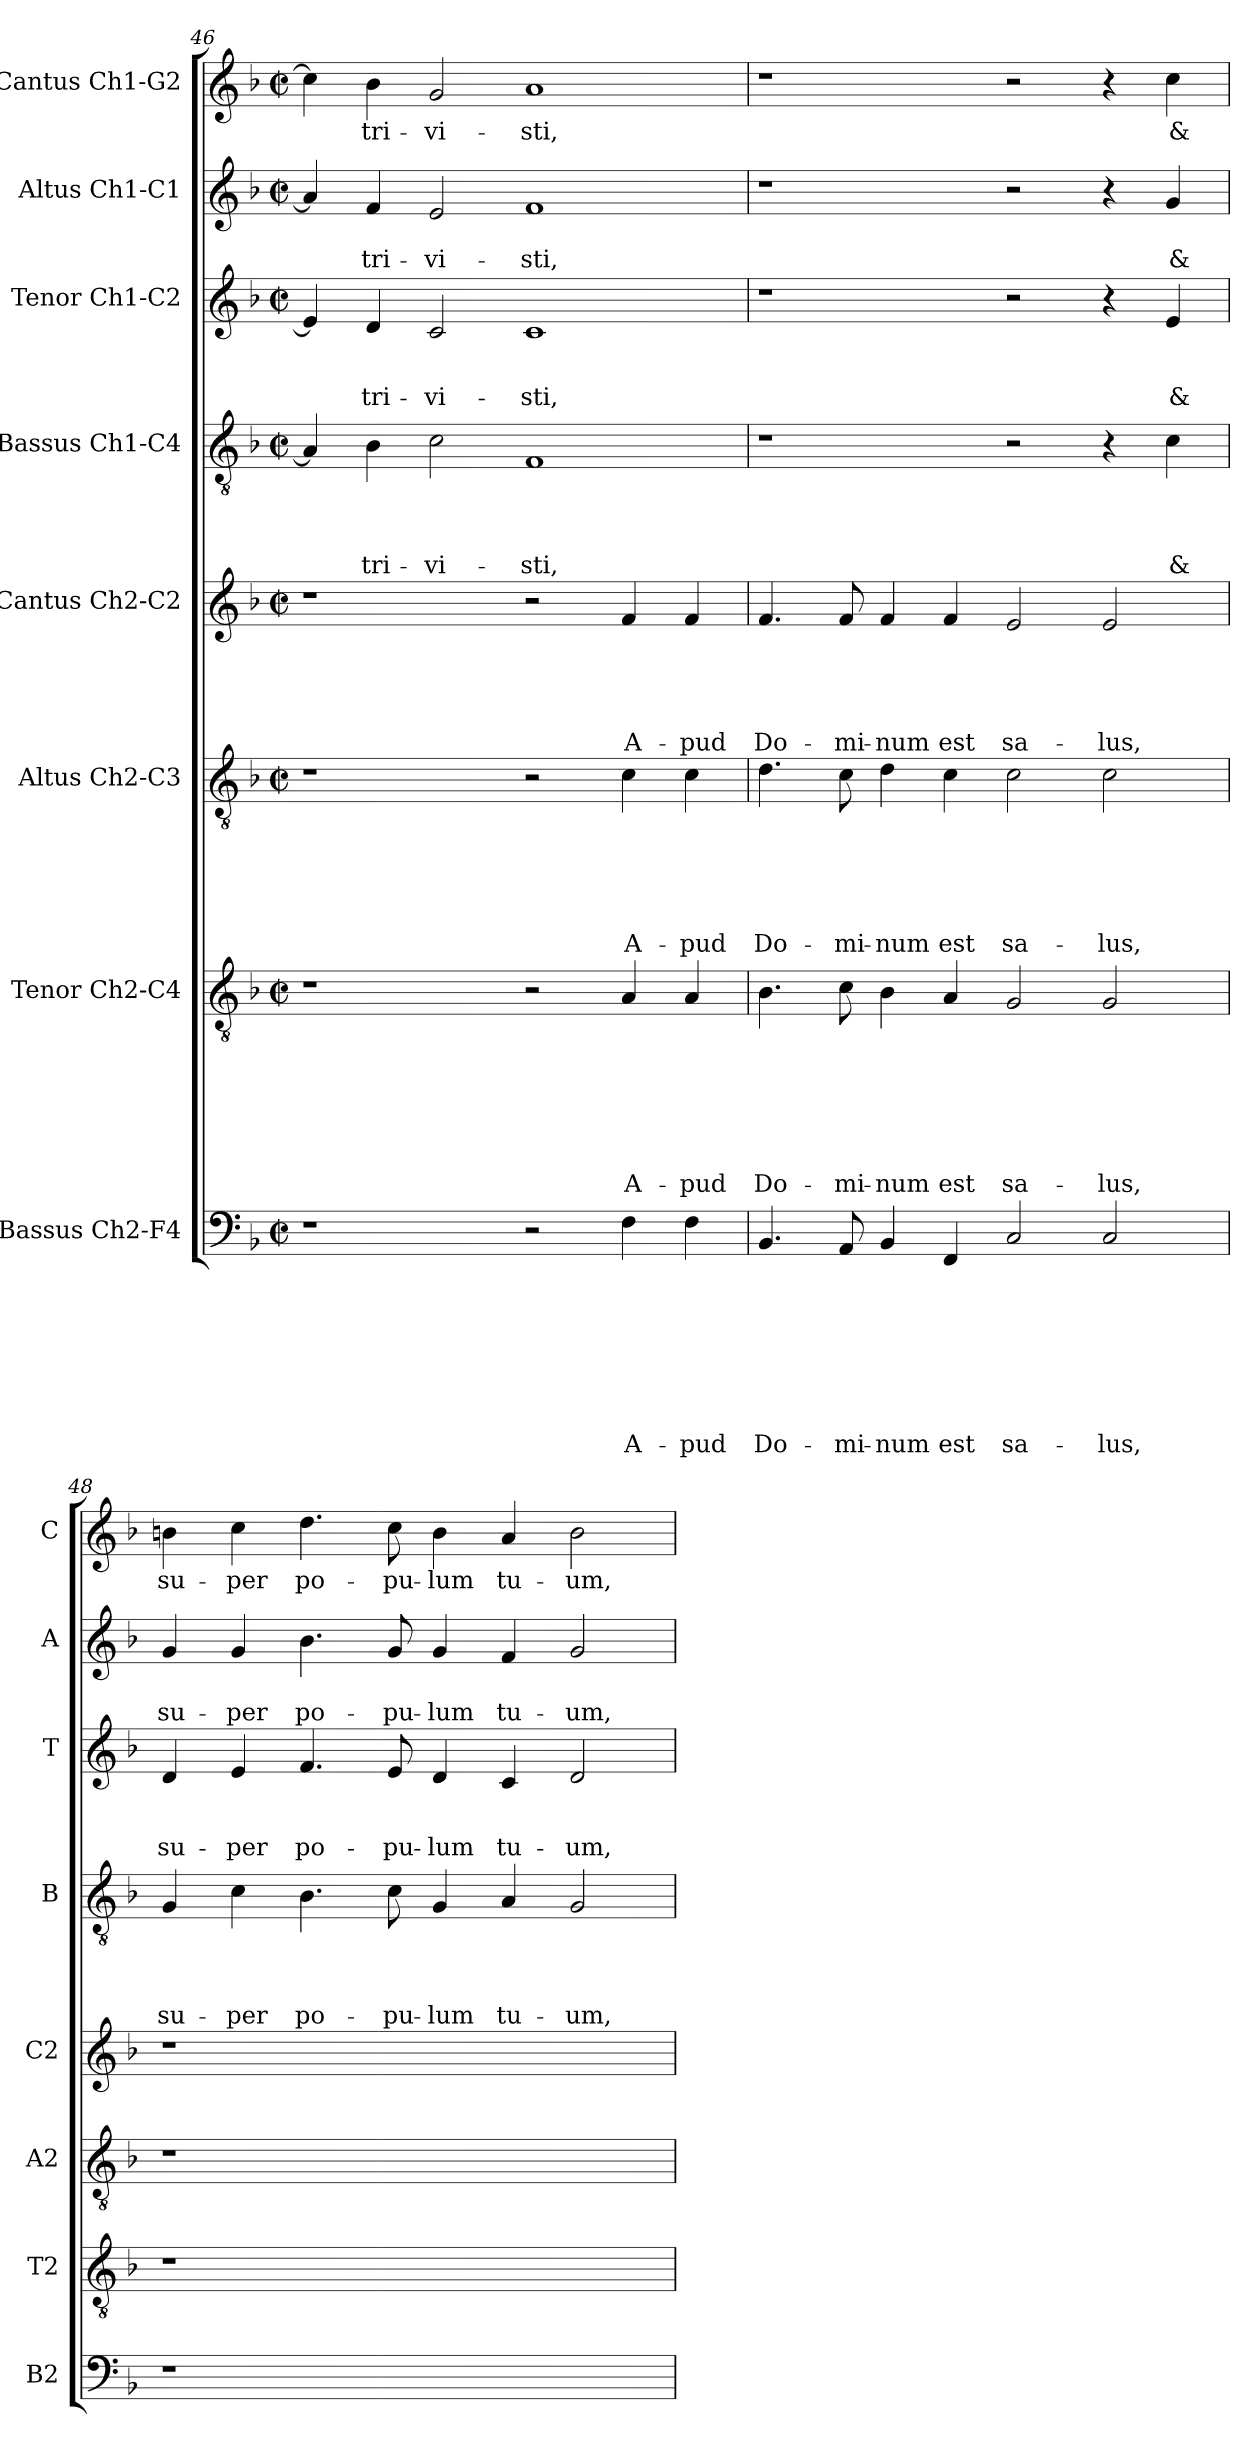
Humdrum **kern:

**kern	**text	**text	**text	**text	**text	**text	**text	**text	**kern	**text	**text	**text	**text	**text	**text	**text	**kern	**text	**text	**text	**text	**text	**text	**kern	**text	**text	**text	**text	**text	**kern	**text	**text	**text	**text	**kern	**text	**text	**text	**kern	**text	**text	**kern	**text
*part8	*part8	*part8	*part8	*part8	*part8	*part8	*part8	*part8	*part7	*part7	*part7	*part7	*part7	*part7	*part7	*part7	*part6	*part6	*part6	*part6	*part6	*part6	*part6	*part5	*part5	*part5	*part5	*part5	*part5	*part4	*part4	*part4	*part4	*part4	*part3	*part3	*part3	*part3	*part2	*part2	*part2	*part1	*part1
*staff8	*staff8	*staff8	*staff8	*staff8	*staff8	*staff8	*staff8	*staff8	*staff7	*staff7	*staff7	*staff7	*staff7	*staff7	*staff7	*staff7	*staff6	*staff6	*staff6	*staff6	*staff6	*staff6	*staff6	*staff5	*staff5	*staff5	*staff5	*staff5	*staff5	*staff4	*staff4	*staff4	*staff4	*staff4	*staff3	*staff3	*staff3	*staff3	*staff2	*staff2	*staff2	*staff1	*staff1
*I"Bassus Ch2-F4	*	*	*	*	*	*	*	*	*I"Tenor Ch2-C4	*	*	*	*	*	*	*	*I"Altus Ch2-C3	*	*	*	*	*	*	*I"Cantus Ch2-C2	*	*	*	*	*	*I"Bassus Ch1-C4	*	*	*	*	*I"Tenor Ch1-C2	*	*	*	*I"Altus Ch1-C1	*	*	*I"Cantus Ch1-G2	*
*I'B2	*	*	*	*	*	*	*	*	*I'T2	*	*	*	*	*	*	*	*I'A2	*	*	*	*	*	*	*I'C2	*	*	*	*	*	*I'B	*	*	*	*	*I'T	*	*	*	*I'A	*	*	*I'C	*
*clefF4	*	*	*	*	*	*	*	*	*clefGv2	*	*	*	*	*	*	*	*clefGv2	*	*	*	*	*	*	*clefG2	*	*	*	*	*	*clefGv2	*	*	*	*	*clefG2	*	*	*	*clefG2	*	*	*clefG2	*
*k[b-]	*	*	*	*	*	*	*	*	*k[b-]	*	*	*	*	*	*	*	*k[b-]	*	*	*	*	*	*	*k[b-]	*	*	*	*	*	*k[b-]	*	*	*	*	*k[b-]	*	*	*	*k[b-]	*	*	*k[b-]	*
*F:	*	*	*	*	*	*	*	*	*F:	*	*	*	*	*	*	*	*F:	*	*	*	*	*	*	*F:	*	*	*	*	*	*F:	*	*	*	*	*F:	*	*	*	*F:	*	*	*F:	*
*M2/2	*	*	*	*	*	*	*	*	*M2/2	*	*	*	*	*	*	*	*M2/2	*	*	*	*	*	*	*M2/2	*	*	*	*	*	*M2/2	*	*	*	*	*M2/2	*	*	*	*M2/2	*	*	*M2/2	*
*met(c|)	*	*	*	*	*	*	*	*	*met(c|)	*	*	*	*	*	*	*	*met(c|)	*	*	*	*	*	*	*met(c|)	*	*	*	*	*	*met(c|)	*	*	*	*	*met(c|)	*	*	*	*met(c|)	*	*	*met(c|)	*
=46	=46	=46	=46	=46	=46	=46	=46	=46	=46	=46	=46	=46	=46	=46	=46	=46	=46	=46	=46	=46	=46	=46	=46	=46	=46	=46	=46	=46	=46	=46	=46	=46	=46	=46	=46	=46	=46	=46	=46	=46	=46	=46	=46
1r	.	.	.	.	.	.	.	.	1r	.	.	.	.	.	.	.	1r	.	.	.	.	.	.	1r	.	.	.	.	.	4A/]	.	.	.	.	4e/]	.	.	.	4a/]	.	.	4cc\]	.
!	!	!	!	!	!	!	!	!	!	!	!	!	!	!	!	!	!	!	!	!	!	!	!	!	!	!	!	!	!	!	!	!	!	!LO:LY:b	!	!	!	!LO:LY:b	!	!	!LO:LY:b	!	!LO:LY:b
.	.	.	.	.	.	.	.	.	.	.	.	.	.	.	.	.	.	.	.	.	.	.	.	.	.	.	.	.	.	4B-\	.	.	.	-tri-	4d/	.	.	-tri-	4f/	.	-tri-	4b-\	-tri-
!	!	!	!	!	!	!	!	!	!	!	!	!	!	!	!	!	!	!	!	!	!	!	!	!	!	!	!	!	!	!	!	!	!	!LO:LY:b	!	!	!	!LO:LY:b	!	!	!LO:LY:b	!	!LO:LY:b
.	.	.	.	.	.	.	.	.	.	.	.	.	.	.	.	.	.	.	.	.	.	.	.	.	.	.	.	.	.	2c\	.	.	.	-vi-	2c/	.	.	-vi-	2e/	.	-vi-	2g/	-vi-
!	!	!	!	!	!	!	!	!	!	!	!	!	!	!	!	!	!	!	!	!	!	!	!	!	!	!	!	!	!	!	!	!	!	!LO:LY:b	!	!	!	!LO:LY:b	!	!	!LO:LY:b	!	!LO:LY:b
2r	.	.	.	.	.	.	.	.	2r	.	.	.	.	.	.	.	2r	.	.	.	.	.	.	2r	.	.	.	.	.	1F	.	.	.	-sti,	1c	.	.	-sti,	1f	.	-sti,	1a	-sti,
!	!	!	!	!	!	!	!	!LO:LY:b	!	!	!	!	!	!	!	!LO:LY:b	!	!	!	!	!	!	!LO:LY:b	!	!	!	!	!	!LO:LY:b	!	!	!	!	!	!	!	!	!	!	!	!	!	!
4F\	.	.	.	.	.	.	.	A-	4A/	.	.	.	.	.	.	A-	4c\	.	.	.	.	.	A-	4f/	.	.	.	.	A-	.	.	.	.	.	.	.	.	.	.	.	.	.	.
!	!	!	!	!	!	!	!	!LO:LY:b	!	!	!	!	!	!	!	!LO:LY:b	!	!	!	!	!	!	!LO:LY:b	!	!	!	!	!	!LO:LY:b	!	!	!	!	!	!	!	!	!	!	!	!	!	!
4F\	.	.	.	.	.	.	.	-pud	4A/	.	.	.	.	.	.	-pud	4c\	.	.	.	.	.	-pud	4f/	.	.	.	.	-pud	.	.	.	.	.	.	.	.	.	.	.	.	.	.
!!LO:LB:g=z
=47	=47	=47	=47	=47	=47	=47	=47	=47	=47	=47	=47	=47	=47	=47	=47	=47	=47	=47	=47	=47	=47	=47	=47	=47	=47	=47	=47	=47	=47	=47	=47	=47	=47	=47	=47	=47	=47	=47	=47	=47	=47	=47	=47
!	!	!	!	!	!	!	!	!LO:LY:b	!	!	!	!	!	!	!	!LO:LY:b	!	!	!	!	!	!	!LO:LY:b	!	!	!	!	!	!LO:LY:b	!	!	!	!	!	!	!	!	!	!	!	!	!	!
4.BB-/	.	.	.	.	.	.	.	Do-	4.B-\	.	.	.	.	.	.	Do-	4.d\	.	.	.	.	.	Do-	4.f/	.	.	.	.	Do-	1r	.	.	.	.	1r	.	.	.	1r	.	.	1r	.
!	!	!	!	!	!	!	!	!LO:LY:b	!	!	!	!	!	!	!	!LO:LY:b	!	!	!	!	!	!	!LO:LY:b	!	!	!	!	!	!LO:LY:b	!	!	!	!	!	!	!	!	!	!	!	!	!	!
8AA/	.	.	.	.	.	.	.	-mi-	8c\	.	.	.	.	.	.	-mi-	8c\	.	.	.	.	.	-mi-	8f/	.	.	.	.	-mi-	.	.	.	.	.	.	.	.	.	.	.	.	.	.
!	!	!	!	!	!	!	!	!LO:LY:b	!	!	!	!	!	!	!	!LO:LY:b	!	!	!	!	!	!	!LO:LY:b	!	!	!	!	!	!LO:LY:b	!	!	!	!	!	!	!	!	!	!	!	!	!	!
4BB-/	.	.	.	.	.	.	.	-num	4B-\	.	.	.	.	.	.	-num	4d\	.	.	.	.	.	-num	4f/	.	.	.	.	-num	.	.	.	.	.	.	.	.	.	.	.	.	.	.
!	!	!	!	!	!	!	!	!LO:LY:b	!	!	!	!	!	!	!	!LO:LY:b	!	!	!	!	!	!	!LO:LY:b	!	!	!	!	!	!LO:LY:b	!	!	!	!	!	!	!	!	!	!	!	!	!	!
4FF/	.	.	.	.	.	.	.	est	4A/	.	.	.	.	.	.	est	4c\	.	.	.	.	.	est	4f/	.	.	.	.	est	.	.	.	.	.	.	.	.	.	.	.	.	.	.
!	!	!	!	!	!	!	!	!LO:LY:b	!	!	!	!	!	!	!	!LO:LY:b	!	!	!	!	!	!	!LO:LY:b	!	!	!	!	!	!LO:LY:b	!	!	!	!	!	!	!	!	!	!	!	!	!	!
2C/	.	.	.	.	.	.	.	sa-	2G/	.	.	.	.	.	.	sa-	2c\	.	.	.	.	.	sa-	2e/	.	.	.	.	sa-	2r	.	.	.	.	2r	.	.	.	2r	.	.	2r	.
!	!	!	!	!	!	!	!	!LO:LY:b	!	!	!	!	!	!	!	!LO:LY:b	!	!	!	!	!	!	!LO:LY:b	!	!	!	!	!	!LO:LY:b	!	!	!	!	!	!	!	!	!	!	!	!	!	!
2C/	.	.	.	.	.	.	.	-lus,	2G/	.	.	.	.	.	.	-lus,	2c\	.	.	.	.	.	-lus,	2e/	.	.	.	.	-lus,	4r	.	.	.	.	4r	.	.	.	4r	.	.	4r	.
!	!	!	!	!	!	!	!	!	!	!	!	!	!	!	!	!	!	!	!	!	!	!	!	!	!	!	!	!	!	!	!	!	!	!LO:LY:b	!	!	!	!LO:LY:b	!	!	!LO:LY:b	!	!LO:LY:b
.	.	.	.	.	.	.	.	.	.	.	.	.	.	.	.	.	.	.	.	.	.	.	.	.	.	.	.	.	.	4c\	.	.	.	&	4e/	.	.	&	4g/	.	&	4cc\	&
=48	=48	=48	=48	=48	=48	=48	=48	=48	=48	=48	=48	=48	=48	=48	=48	=48	=48	=48	=48	=48	=48	=48	=48	=48	=48	=48	=48	=48	=48	=48	=48	=48	=48	=48	=48	=48	=48	=48	=48	=48	=48	=48	=48
!	!	!	!	!	!	!	!	!	!	!	!	!	!	!	!	!	!	!	!	!	!	!	!	!	!	!	!	!	!	!	!	!	!	!LO:LY:b	!	!	!	!LO:LY:b	!	!	!LO:LY:b	!	!LO:LY:b
1r	.	.	.	.	.	.	.	.	1r	.	.	.	.	.	.	.	1r	.	.	.	.	.	.	1r	.	.	.	.	.	4G/	.	.	.	su-	4d/	.	.	su-	4g/	.	su-	4bn\	su-
!	!	!	!	!	!	!	!	!	!	!	!	!	!	!	!	!	!	!	!	!	!	!	!	!	!	!	!	!	!	!	!	!	!	!LO:LY:b	!	!	!	!LO:LY:b	!	!	!LO:LY:b	!	!LO:LY:b
.	.	.	.	.	.	.	.	.	.	.	.	.	.	.	.	.	.	.	.	.	.	.	.	.	.	.	.	.	.	4c\	.	.	.	-per	4e/	.	.	-per	4g/	.	-per	4cc\	-per
!	!	!	!	!	!	!	!	!	!	!	!	!	!	!	!	!	!	!	!	!	!	!	!	!	!	!	!	!	!	!	!	!	!	!LO:LY:b	!	!	!	!LO:LY:b	!	!	!LO:LY:b	!	!LO:LY:b
.	.	.	.	.	.	.	.	.	.	.	.	.	.	.	.	.	.	.	.	.	.	.	.	.	.	.	.	.	.	4.B-\	.	.	.	po-	4.f/	.	.	po-	4.b-\	.	po-	4.dd\	po-
!	!	!	!	!	!	!	!	!	!	!	!	!	!	!	!	!	!	!	!	!	!	!	!	!	!	!	!	!	!	!	!	!	!	!LO:LY:b	!	!	!	!LO:LY:b	!	!	!LO:LY:b	!	!LO:LY:b
.	.	.	.	.	.	.	.	.	.	.	.	.	.	.	.	.	.	.	.	.	.	.	.	.	.	.	.	.	.	8c\	.	.	.	-pu-	8e/	.	.	-pu-	8g/	.	-pu-	8cc\	-pu-
!	!	!	!	!	!	!	!	!	!	!	!	!	!	!	!	!	!	!	!	!	!	!	!	!	!	!	!	!	!	!	!	!	!	!LO:LY:b	!	!	!	!LO:LY:b	!	!	!LO:LY:b	!	!LO:LY:b
1ryy	.	.	.	.	.	.	.	.	1ryy	.	.	.	.	.	.	.	1ryy	.	.	.	.	.	.	1ryy	.	.	.	.	.	4G/	.	.	.	-lum	4d/	.	.	-lum	4g/	.	-lum	4b\	-lum
!	!	!	!	!	!	!	!	!	!	!	!	!	!	!	!	!	!	!	!	!	!	!	!	!	!	!	!	!	!	!	!	!	!	!LO:LY:b	!	!	!	!LO:LY:b	!	!	!LO:LY:b	!	!LO:LY:b
.	.	.	.	.	.	.	.	.	.	.	.	.	.	.	.	.	.	.	.	.	.	.	.	.	.	.	.	.	.	4A/	.	.	.	tu-	4c/	.	.	tu-	4f/	.	tu-	4a/	tu-
!	!	!	!	!	!	!	!	!	!	!	!	!	!	!	!	!	!	!	!	!	!	!	!	!	!	!	!	!	!	!	!	!	!	!LO:LY:b	!	!	!	!LO:LY:b	!	!	!LO:LY:b	!	!LO:LY:b
.	.	.	.	.	.	.	.	.	.	.	.	.	.	.	.	.	.	.	.	.	.	.	.	.	.	.	.	.	.	2G/	.	.	.	-um,	2d/	.	.	-um,	2g/	.	-um,	2b\	-um,
=	=	=	=	=	=	=	=	=	=	=	=	=	=	=	=	=	=	=	=	=	=	=	=	=	=	=	=	=	=	=	=	=	=	=	=	=	=	=	=	=	=	=	=
*-	*-	*-	*-	*-	*-	*-	*-	*-	*-	*-	*-	*-	*-	*-	*-	*-	*-	*-	*-	*-	*-	*-	*-	*-	*-	*-	*-	*-	*-	*-	*-	*-	*-	*-	*-	*-	*-	*-	*-	*-	*-	*-	*-
